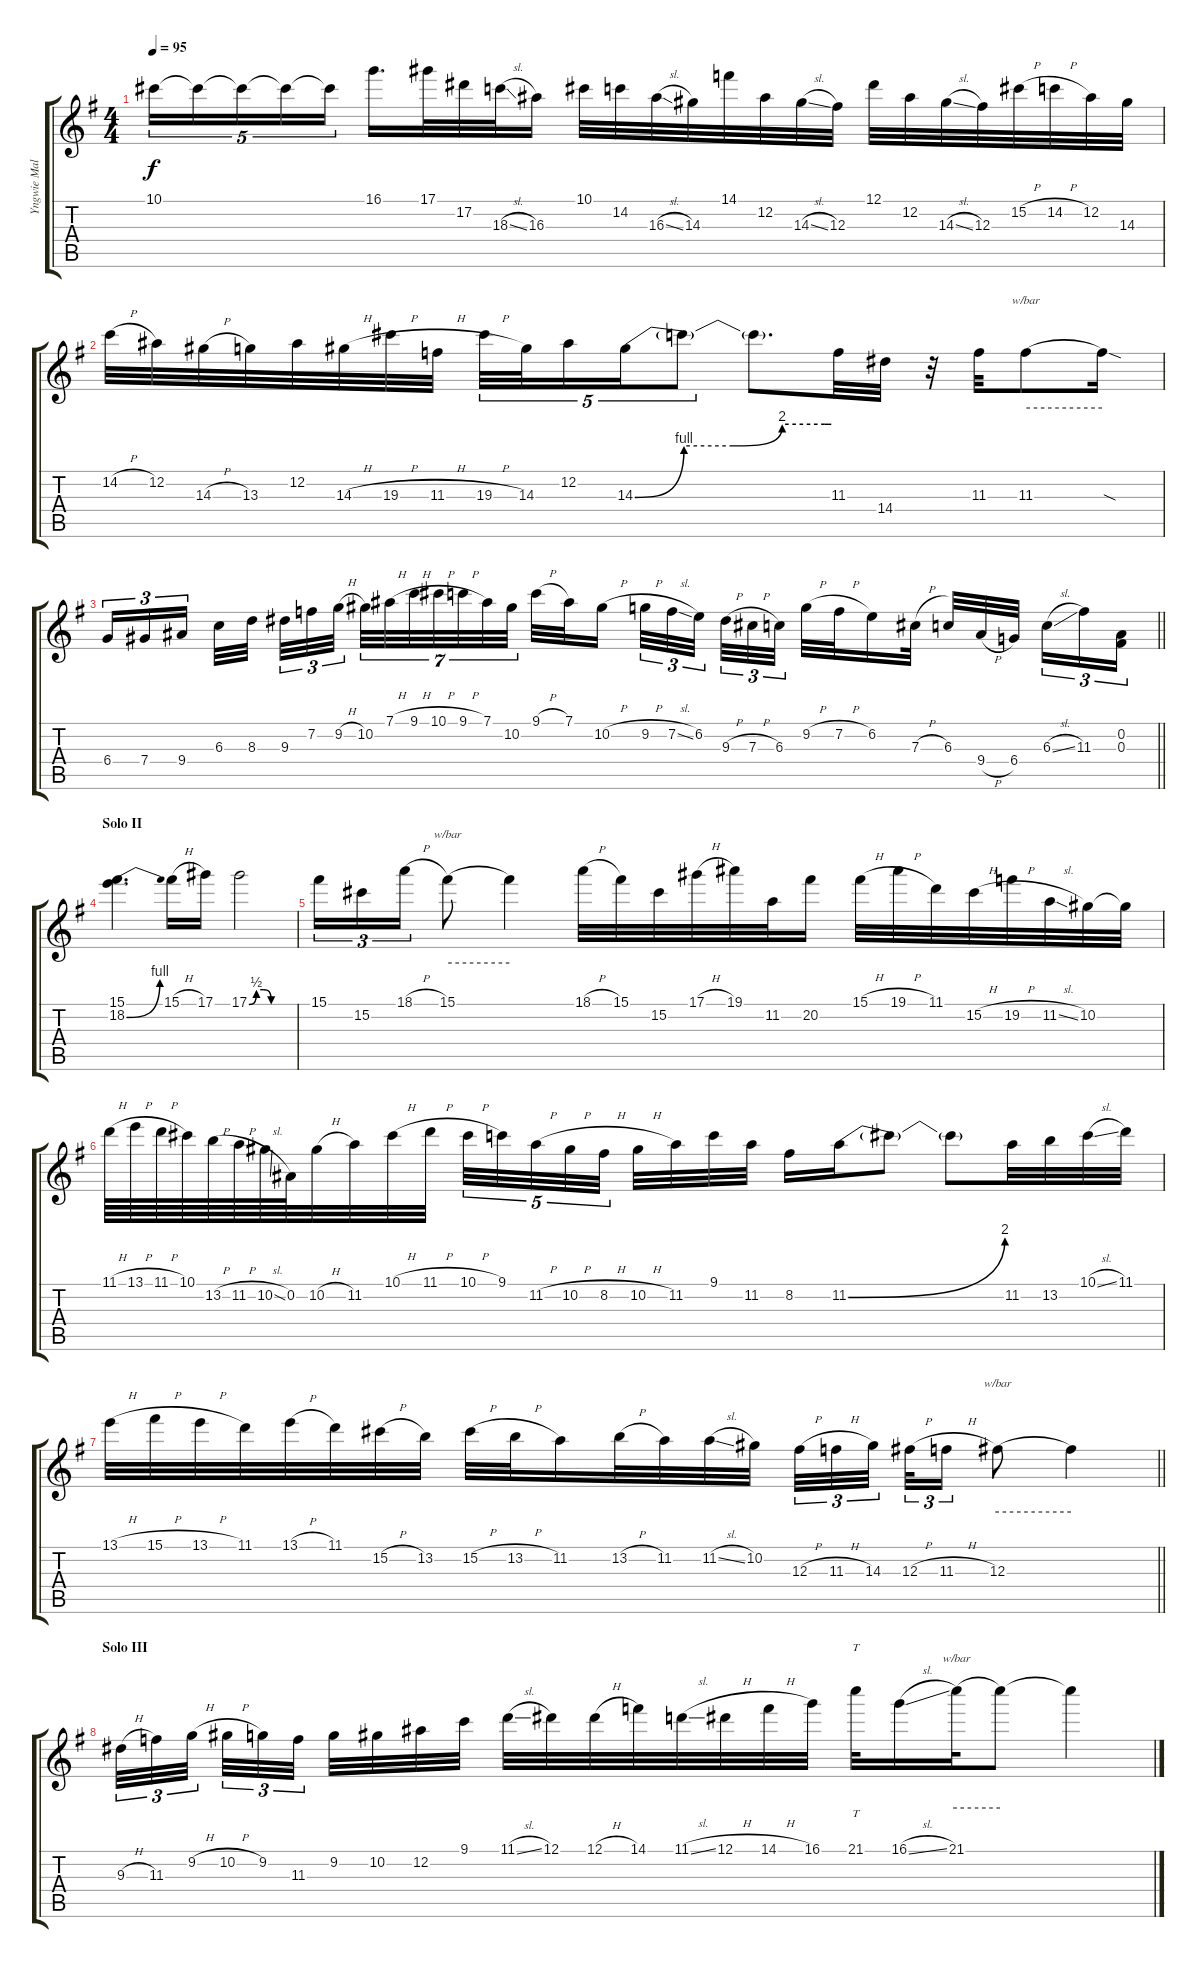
\track ("Yngwie Malmsteen" "Yngwie Mal") {instrument overdrivenguitar}
\staff {score tabs}
\tuning (Eb4 Bb3 Gb3 Db3 Ab2 Eb2) {hide}
\ts (4 4)
\tempo 95
\clef g2
\ks g
10.1{t}.16{tu (5 4) dy f} 10.1{t}.16{tu (5 4)} 10.1{t}.16{tu (5 4)} 10.1{t}.16{tu (5 4)} 10.1{t}.16{tu (5 4)} 16.1.16{d} 17.1.32 17.2.32 18.3{sl}.32 16.3.16 10.1.32 14.2.32 16.3{sl}.32 14.3.32 14.1.32 12.2.32 14.3{sl}.32 12.3.32 12.1.32 12.2.32 14.3{sl}.32 12.3.32 15.2{h}.32 14.2{h}.32 12.2.32 14.3.32 |
14.2{h}.32 12.2.32 14.3{h}.32 13.3.32 12.2.32 14.3{h}.32 19.3{h}.32 11.3{h}.32 19.3{h}.32{tu (5 4)} 14.3.32{tu (5 4)} 12.2.16{tu (5 4)} 14.3{be (custom 0 0 15 4 30 4 45 8 58 8 60 8)}.16{tu (5 4)} 14.3{t}.8{tu (5 4)} 14.3{t}.8{d} 11.3.32 14.4.32 r.32 11.3.32 11.3.8{tbe (hold default 0 0 60 0)} 11.3{sod t}.16 |
\barLineRight lightlight
6.4.16{tu (3 2)} 7.4.16{tu (3 2)} 9.4.16{tu (3 2) beam splitsecondary} 6.3.32 8.3.32{beam splitsecondary} 9.3.32{tu (3 2)} 7.2.32{tu (3 2)} 9.2{h}.32{tu (3 2)} 10.2.32{tu (7 4)} 7.1{h}.32{tu (7 4)} 9.1{h}.32{tu (7 4)} 10.1{h}.32{tu (7 4)} 9.1{h}.32{tu (7 4)} 7.1.32{tu (7 4)} 10.2.32{tu (7 4) beam splitsecondary} 9.1{h}.32 7.1.32 10.2{h}.16 9.2{h}.32{tu (3 2)} 7.2{sl}.32{tu (3 2)} 6.2.32{tu (3 2) beam splitsecondary} 9.3{h}.32{tu (3 2)} 7.3{h}.32{tu (3 2)} 6.3.32{tu (3 2) beam splitsecondary} 9.2{h}.32 7.2{h}.32 6.2.16 7.3{h}.32 6.3.32 9.4{h}.32 6.4.32{beam splitsecondary} 6.3{sl}.16{tu (3 2)} 11.3.16{tu (3 2)} (0.2 0.3).16{tu (3 2)} |
\section ("" "Solo II")
(15.1 18.2{be (bend 0 0 60 4)}).4{d} 15.1{h}.16 17.1.16 17.1{be (custom 0 0 10 2 20 2 30 0 60 0)}.2 |
15.1.16{tu (3 2)} 15.2.16{tu (3 2)} 18.1{h}.16{tu (3 2)} 15.1.8{tbe (hold default 0 0 60 0)} 15.1{t}.4 18.1{h}.32 15.1.32 15.2.32 17.1{h}.32 19.1.32 11.2.32 20.2.16 15.1{h}.32 19.1{h}.32 11.1.32 15.2{h}.32 19.2{h}.32 11.2{sl}.32 10.2.32 10.2{t}.32 |
11.1{h}.64 13.1{h}.64 11.1{h}.64 10.1.64 13.2{h}.64 11.2{h}.64 10.2{sl}.64 0.2.64 10.2{h}.32 11.2.32 10.1{h}.32 11.1{h}.32 10.1{h}.32{tu (5 4)} 9.1.32{tu (5 4)} 11.2{h}.32{tu (5 4)} 10.2{h}.32{tu (5 4)} 8.2{h}.32{tu (5 4) beam splitsecondary} 10.2{h}.32 11.2.32 9.1.32 11.2.32 8.2.16 11.2{be (bend 0 0 60 8)}.16 11.2{t}.8 11.2{t}.8 11.2.32 13.2.32 10.1{sl}.32 11.1.32 |
\barLineRight lightlight
13.1{h}.32 15.1{h}.32 13.1{h}.32 11.1.32 13.1{h}.32 11.1.32 15.2{h}.32 13.2.32 15.2{h}.32 13.2{h}.32 11.2.16 13.2{h}.32 11.2.32 11.2{sl}.32 10.2.32 12.3{h}.32{tu (3 2)} 11.3{h}.32{tu (3 2)} 14.3.32{tu (3 2) beam splitsecondary} 12.3{h}.32{tu (3 2)} 11.3{h}.16{tu (3 2)} 12.3.8{tbe (hold default 0 0 60 0)} 12.3{t}.4 |
\section ("" "Solo III")
9.3{h}.32{tu (3 2)} 11.3.32{tu (3 2)} 9.2{h}.32{tu (3 2) beam splitsecondary} 10.2{h}.32{tu (3 2)} 9.2.32{tu (3 2)} 11.3.32{tu (3 2) beam splitsecondary} 9.2.32 10.2.32 12.2.32 9.1.32 11.1{sl}.32 12.1.32 12.1{h}.32 14.1.32 11.1{sl}.32 12.1{h}.32 14.1{h}.32 16.1.32 21.1.32{tt} 16.1{sl}.16 21.1.32{tbe (hold default 0 0 60 0)} 21.1{t}.8 21.1{t}.4
